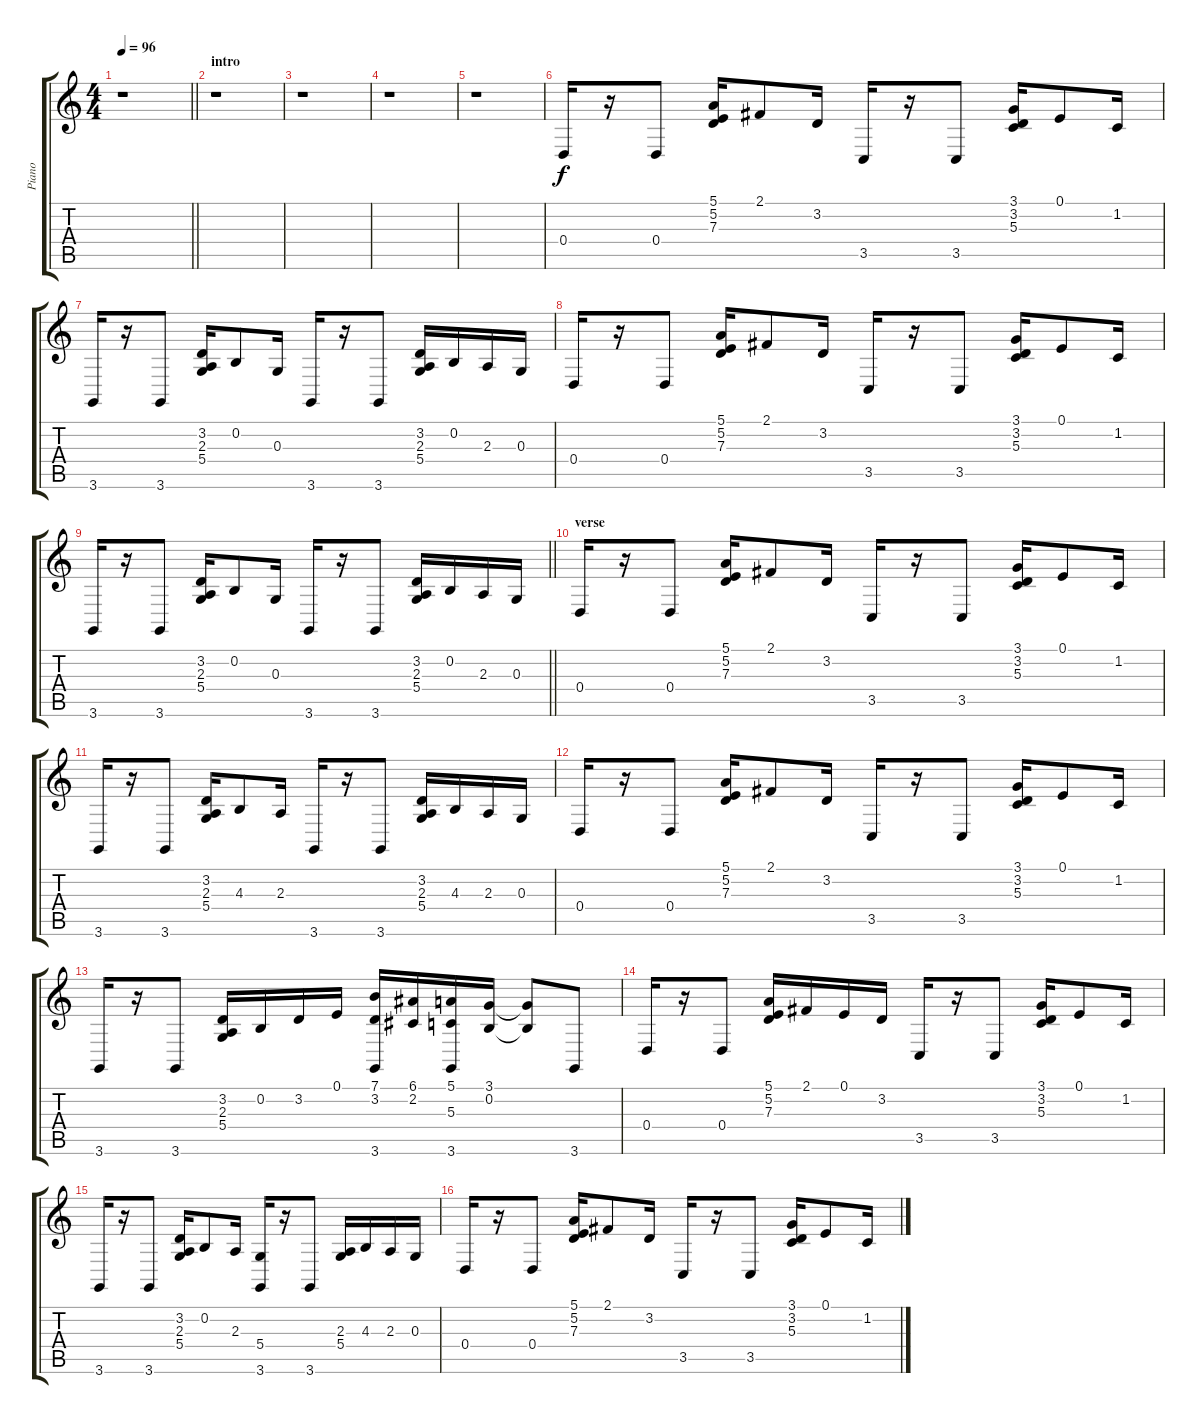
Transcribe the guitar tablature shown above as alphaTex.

\track ("Piano" "Piano") {instrument acousticgrandpiano}
\staff {score tabs}
\tuning (E4 B3 G3 D3 A2 E2) {hide}
\ts (4 4)
\tempo 96
\clef g2
\barLineRight lightlight
\ks c
r.1{dy f instrument acousticgrandpiano} |
\section ("" "intro")
r.1 |
r.1 |
r.1 |
r.1 |
0.4.16 r.16 0.4.8 (5.1 5.2 7.3).16 2.1.8 3.2.16 3.5.16 r.16 3.5.8 (3.1 3.2 5.3).16 0.1.8 1.2.16 |
3.6.16 r.16 3.6.8 (3.2 2.3 5.4).16 0.2.8 0.3.16 3.6.16 r.16 3.6.8 (3.2 2.3 5.4).16 0.2.16 2.3.16 0.3.16 |
0.4.16 r.16 0.4.8 (5.1 5.2 7.3).16 2.1.8 3.2.16 3.5.16 r.16 3.5.8 (3.1 3.2 5.3).16 0.1.8 1.2.16 |
\barLineRight lightlight
3.6.16 r.16 3.6.8 (3.2 2.3 5.4).16 0.2.8 0.3.16 3.6.16 r.16 3.6.8 (3.2 2.3 5.4).16 0.2.16 2.3.16 0.3.16 |
\section ("" "verse")
0.4.16 r.16 0.4.8 (5.1 5.2 7.3).16 2.1.8 3.2.16 3.5.16 r.16 3.5.8 (3.1 3.2 5.3).16 0.1.8 1.2.16 |
3.6.16 r.16 3.6.8 (3.2 2.3 5.4).16 4.3.8 2.3.16 3.6.16 r.16 3.6.8 (3.2 2.3 5.4).16 4.3.16 2.3.16 0.3.16 |
0.4.16 r.16 0.4.8 (5.1 5.2 7.3).16 2.1.8 3.2.16 3.5.16 r.16 3.5.8 (3.1 3.2 5.3).16 0.1.8 1.2.16 |
3.6.16 r.16 3.6.8 (3.2 2.3 5.4).16 0.2.16 3.2.16 0.1.16 (7.1 3.2 3.6).16 (6.1 2.2).16 (5.1 5.3 3.6).16 (3.1 0.2).16 (3.1{t} 0.2{t}).8 3.6.8 |
0.4.16 r.16 0.4.8 (5.1 5.2 7.3).16 2.1.16 0.1.16 3.2.16 3.5.16 r.16 3.5.8 (3.1 3.2 5.3).16 0.1.8 1.2.16 |
3.6.16 r.16 3.6.8 (3.2 2.3 5.4).16 0.2.8 2.3.16 (5.4 3.6).16 r.16 3.6.8 (2.3 5.4).16 4.3.16 2.3.16 0.3.16 |
0.4.16 r.16 0.4.8 (5.1 5.2 7.3).16 2.1.8 3.2.16 3.5.16 r.16 3.5.8 (3.1 3.2 5.3).16 0.1.8 1.2.16
